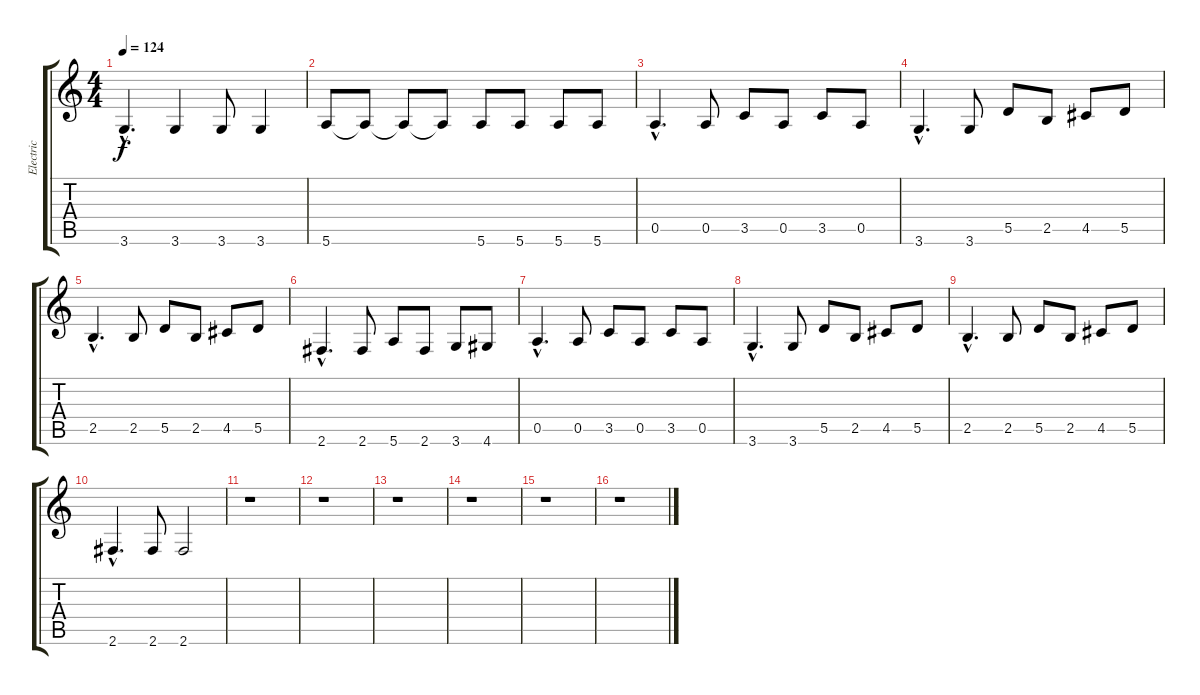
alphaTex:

\track ("Electric" "Electric") {instrument electricguitarclean}
\staff {score tabs}
\tuning (E4 B3 G3 D3 A2 E2) {hide}
\ts (4 4)
\tempo 124
\clef g2
\ks c
3.6{hac}.4{d dy f} 3.6.4 3.6.8 3.6.4 |
5.6.8 5.6{t}.8 5.6{t}.8 5.6{t}.8 5.6.8 5.6.8 5.6.8 5.6.8 |
0.5{hac}.4{d} 0.5.8 3.5.8 0.5.8 3.5.8 0.5.8 |
3.6{hac}.4{d} 3.6.8 5.5.8 2.5.8 4.5.8 5.5.8 |
2.5{hac}.4{d} 2.5.8 5.5.8 2.5.8 4.5.8 5.5.8 |
2.6{hac}.4{d} 2.6.8 5.6.8 2.6.8 3.6.8 4.6.8 |
0.5{hac}.4{d} 0.5.8 3.5.8 0.5.8 3.5.8 0.5.8 |
3.6{hac}.4{d} 3.6.8 5.5.8 2.5.8 4.5.8 5.5.8 |
2.5{hac}.4{d} 2.5.8 5.5.8 2.5.8 4.5.8 5.5.8 |
2.6{hac}.4{d} 2.6.8 2.6.2 |
r.1 |
r.1 |
r.1 |
r.1 |
r.1 |
r.1
